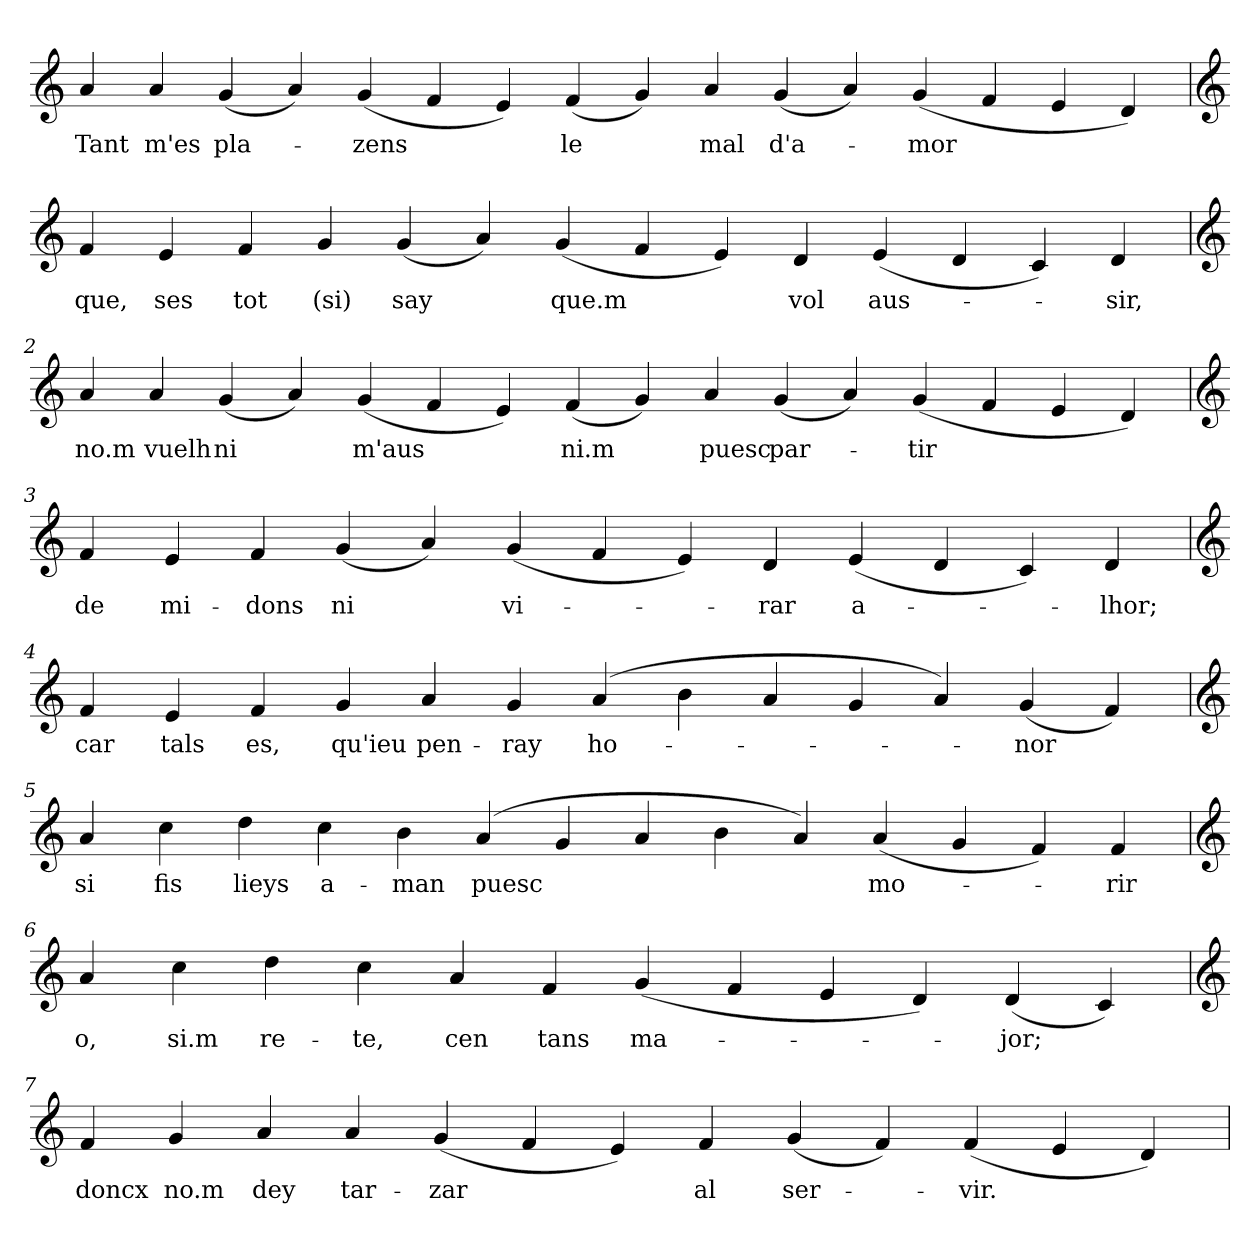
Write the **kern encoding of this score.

**kern	**text
*part1	*part1
*staff1	*staff1
*clefG2	*
=	=
4a	Tant
4a	m'es
(4g	pla-
4a)	.
(4g	-zens
4f	.
4e)	.
(4f	le
4g)	.
4a	mal
(4g	d'a-
4a)	.
(4g	-mor
4f	.
4e	.
4d)	.
=1	=1
*clefG2	*
4f	que,
4e	ses
4f	tot
4g	(si)
(4g	say
4a)	.
(4g	que.m
4f	.
4e)	.
4d	vol
(4e	aus-
4d	.
4c)	.
4d	-sir,
=2	=2
*clefG2	*
4a	no.m
4a	vuelh
(4g	ni
4a)	.
(4g	m'aus
4f	.
4e)	.
(4f	ni.m
4g)	.
4a	puesc
(4g	par-
4a)	.
(4g	-tir
4f	.
4e	.
4d)	.
=3	=3
*clefG2	*
4f	de
4e	mi-
4f	-dons
(4g	ni
4a)	.
(4g	vi-
4f	.
4e)	.
4d	-rar
(4e	a-
4d	.
4c)	.
4d	-lhor;
=4	=4
*clefG2	*
4f	car
4e	tals
4f	es,
4g	qu'ieu
4a	pen-
4g	-ray
(4a	ho-
4b	.
4a	.
4g	.
4a)	.
(4g	-nor
4f)	.
=5	=5
*clefG2	*
4a	si
4cc	fis
4dd	lieys
4cc	a-
4b	-man
(4a	puesc
4g	.
4a	.
4b	.
4a)	.
(4a	mo-
4g	.
4f)	.
4f	-rir
=6	=6
*clefG2	*
4a	o,
4cc	si.m
4dd	re-
4cc	-te,
4a	cen
4f	tans
(4g	ma-
4f	.
4e	.
4d)	.
(4d	-jor;
4c)	.
=7	=7
*clefG2	*
4f	doncx
4g	no.m
4a	dey
4a	tar-
(4g	-zar
4f	.
4e)	.
4f	al
(4g	ser-
4f)	.
(4f	-vir.
4e	.
4d)	.
=	=
*-	*-
